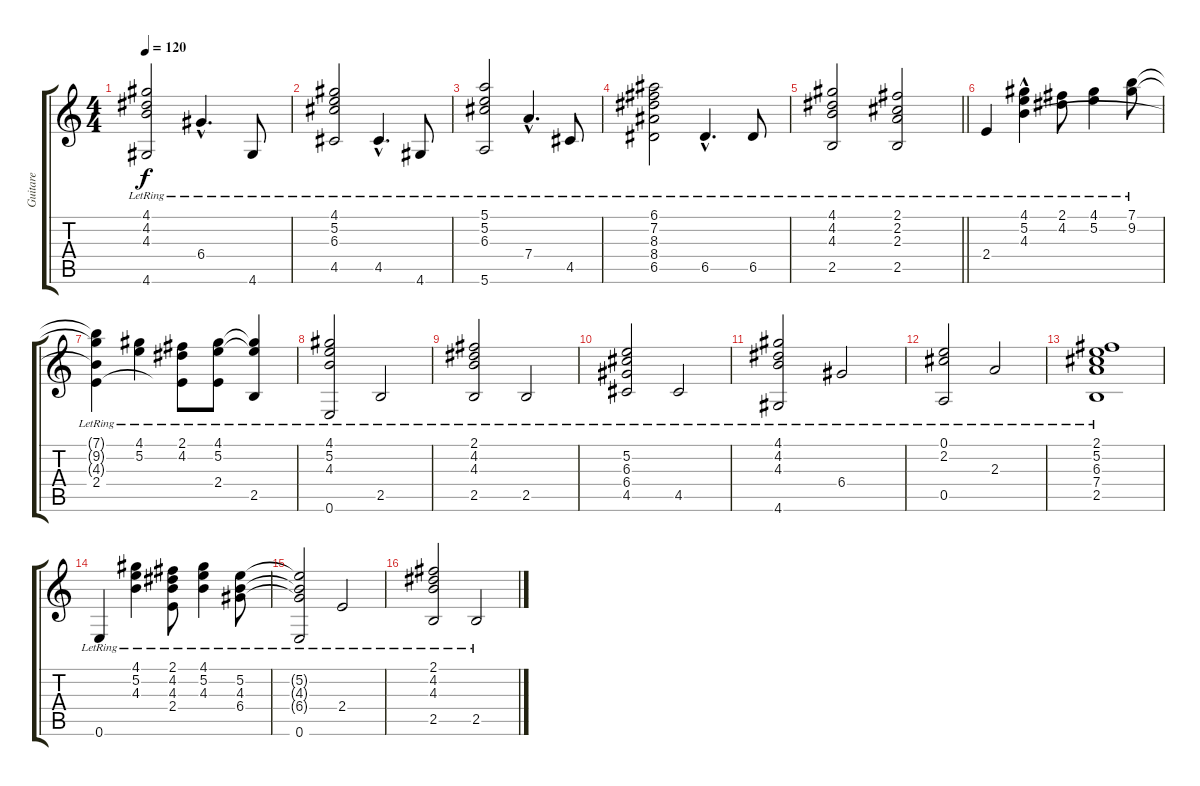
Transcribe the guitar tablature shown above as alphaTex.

\track ("Guitare" "Guitare") {instrument acousticguitarnylon}
\staff {score tabs}
\tuning (E4 B3 G3 D3 A2 E2) {hide}
\ts (4 4)
\tempo 120
\clef g2
\ks c
(4.1{lr} 4.2{lr} 4.3{lr} 4.6{lr}).2{dy f} 6.4{hac lr}.4{d} 4.6{lr}.8 |
(4.1{lr} 5.2{lr} 6.3{lr} 4.5{lr}).2 4.5{hac lr}.4{d} 4.6{lr}.8 |
(5.1{lr} 5.2{lr} 6.3{lr} 5.6{lr}).2 7.4{hac lr}.4{d} 4.5{lr}.8 |
(6.1{lr} 7.2{lr} 8.3{lr} 8.4{lr} 6.5{lr}).2 6.5{hac lr}.4{d} 6.5{lr}.8 |
\barLineRight lightlight
(4.1{lr} 4.2{lr} 4.3{lr} 2.5{lr}).2 (2.1{lr} 2.2{lr} 2.3{lr} 2.5{lr}).2 |
2.4{lr}.4 (4.1{lr} 5.2{lr} 4.3{hac lr}).4 (2.1{lr} 4.2{lr}).8 (4.1{lr} 5.2{lr}).4 (7.1{lr} 9.2{lr}).8 |
(7.1{t} 9.2{t} 4.3{t} 2.4{lr}).4 (4.1{lr} 5.2{lr}).4 (2.1{lr} 4.2{lr} 2.4{t}).8 (4.1{lr} 5.2{lr} 2.4{lr}).8 (4.1{t} 5.2{t} 2.5{lr}).4 |
(4.1{lr} 5.2{lr} 4.3{lr} 0.6{lr}).2 2.5{lr}.2 |
(2.1{lr} 4.2{lr} 4.3{lr} 2.5{lr}).2 2.5{lr}.2 |
(5.2{lr} 6.3{lr} 6.4{lr} 4.5{lr}).2 4.5{lr}.2 |
(4.1{lr} 4.2{lr} 4.3{lr} 4.6{lr}).2 6.4{lr}.2 |
(0.1{lr} 2.2{lr} 0.5{lr}).2 2.3{lr}.2 |
(2.1{lr} 5.2{lr} 6.3{lr} 7.4{lr} 2.5{lr}).1 |
0.6{lr}.4 (4.1{lr} 5.2{lr} 4.3{lr}).4 (2.1{lr} 4.2{lr} 4.3{lr} 2.4{lr}).8 (4.1{lr} 5.2{lr} 4.3{lr}).4 (5.2{lr} 4.3{lr} 6.4{lr}).8 |
(5.2{t} 4.3{t} 6.4{t} 0.6{lr}).2 2.4{lr}.2 |
(2.1{lr} 4.2{lr} 4.3{lr} 2.5{lr}).2 2.5{lr}.2
